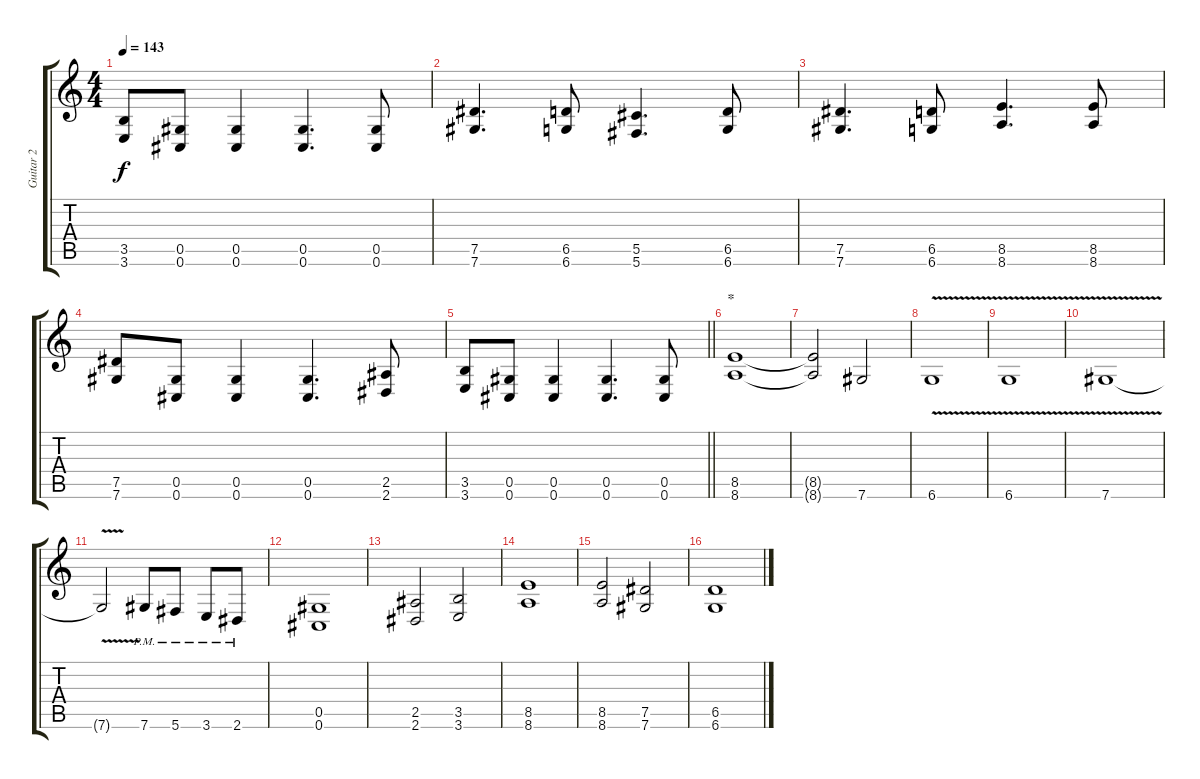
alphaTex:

\track ("Guitar 2" "Guitar 2") {instrument distortionguitar}
\staff {score tabs}
\tuning (Eb4 Bb3 Gb3 Db3 Ab2 Db2) {hide}
\ts (4 4)
\tempo 143
\clef g2
\ks c
(3.5 3.6).8{dy f} (0.5 0.6).8 (0.5 0.6).4 (0.5 0.6).4{d} (0.5 0.6).8 |
(7.5 7.6).4{d} (6.5 6.6).8 (5.5 5.6).4{d} (6.5 6.6).8 |
(7.5 7.6).4{d} (6.5 6.6).8 (8.5 8.6).4{d} (8.5 8.6).8 |
(7.5 7.6).8 (0.5 0.6).8 (0.5 0.6).4 (0.5 0.6).4{d} (2.5 2.6).8 |
\barLineRight lightlight
(3.5 3.6).8 (0.5 0.6).8 (0.5 0.6).4 (0.5 0.6).4{d} (0.5 0.6).8 |
\section ("" "*")
(8.5 8.6).1 |
(8.5{t} 8.6{t}).2 7.6.2 |
6.6{v}.1 |
6.6{v}.1 |
7.6{v}.1 |
7.6{t}.2 7.6{pm}.8 5.6{pm}.8 3.6{pm}.8 2.6{pm}.8 |
(0.5 0.6).1 |
(2.5 2.6).2 (3.5 3.6).2 |
(8.5 8.6).1 |
(8.5 8.6).2 (7.5 7.6).2 |
(6.5 6.6).1
